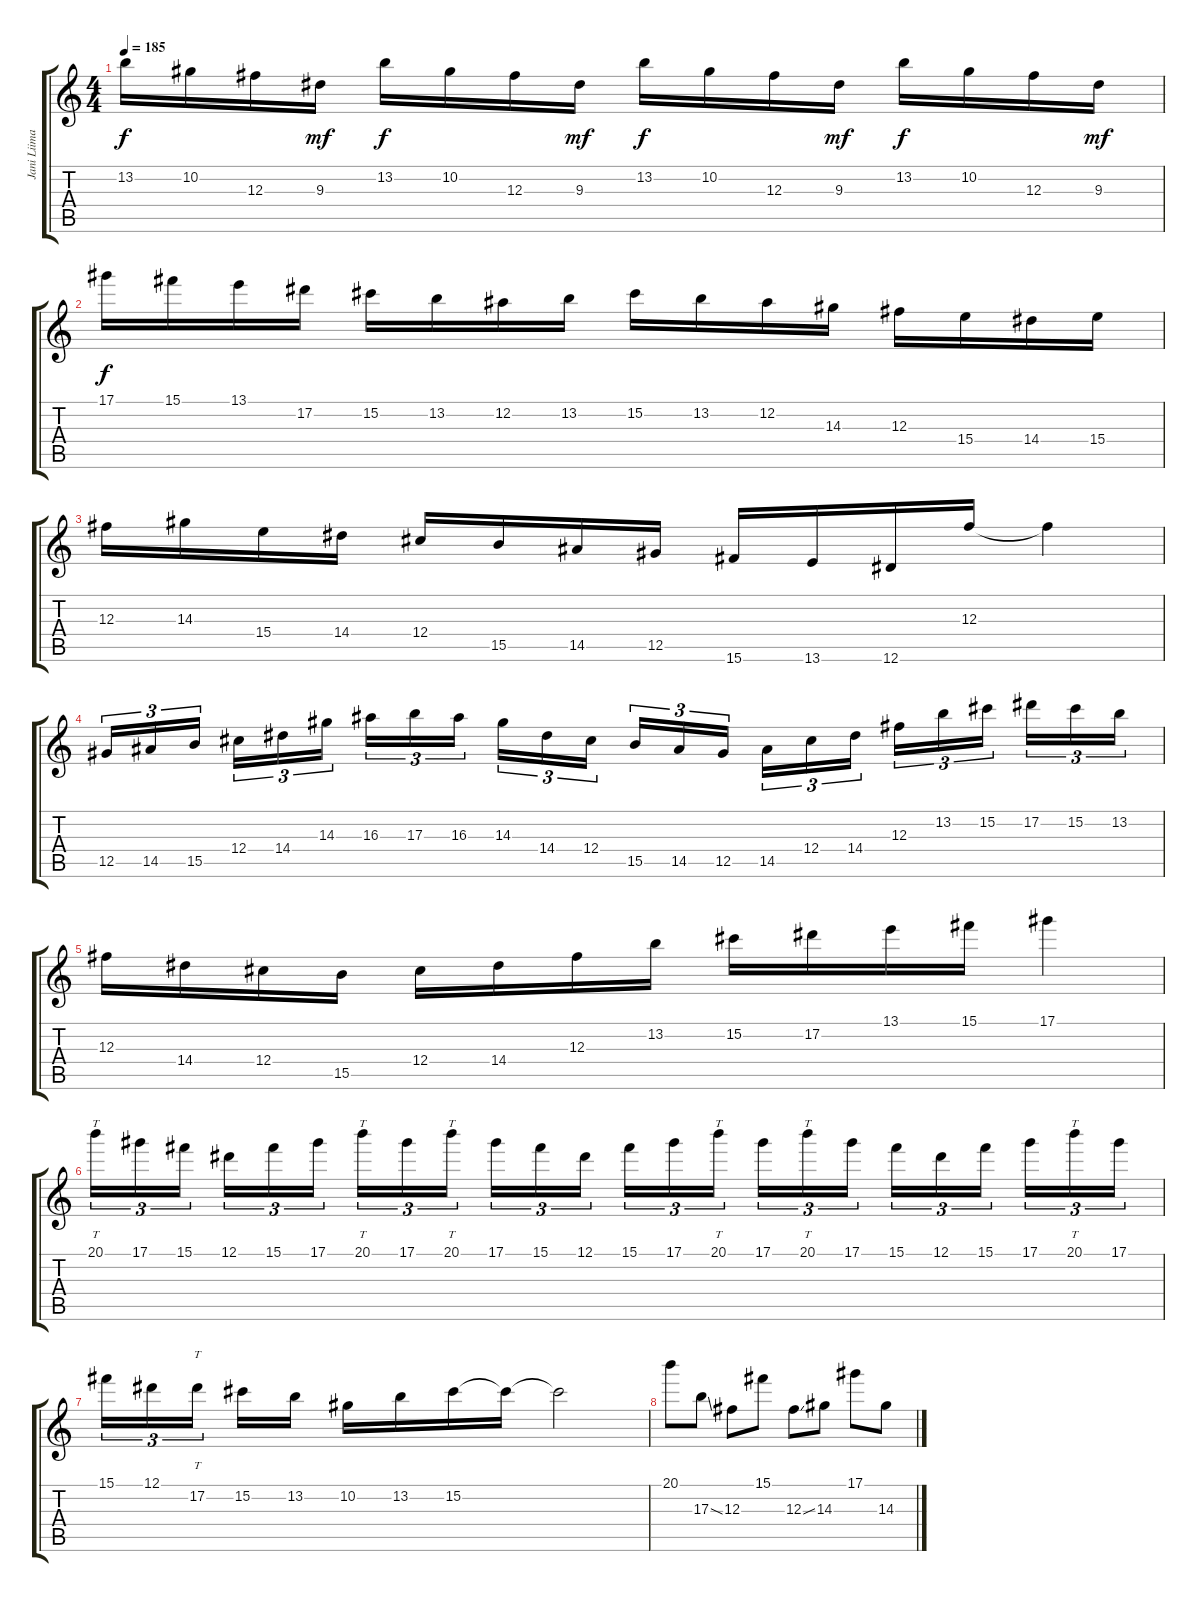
\track ("Jani Liimatainen" "Jani Liima") {instrument distortionguitar}
\staff {score tabs}
\tuning (Eb4 Bb3 Gb3 Db3 Ab2 Eb2) {hide}
\ts (4 4)
\tempo 185
\clef g2
\ks c
13.2.16{dy f} 10.2.16 12.3.16 9.3.16{dy mf} 13.2.16{dy f} 10.2.16 12.3.16 9.3.16{dy mf} 13.2.16{dy f} 10.2.16 12.3.16 9.3.16{dy mf} 13.2.16{dy f} 10.2.16 12.3.16 9.3.16{dy mf} |
17.1.16{dy f} 15.1.16 13.1.16 17.2.16 15.2.16 13.2.16 12.2.16 13.2.16 15.2.16 13.2.16 12.2.16 14.3.16 12.3.16 15.4.16 14.4.16 15.4.16 |
12.3.16 14.3.16 15.4.16 14.4.16 12.4.16 15.5.16 14.5.16 12.5.16 15.6.16 13.6.16 12.6.16 12.3.16 12.3{t}.4 |
12.5.16{tu (3 2)} 14.5.16{tu (3 2)} 15.5.16{tu (3 2)} 12.4.16{tu (3 2)} 14.4.16{tu (3 2)} 14.3.16{tu (3 2)} 16.3.16{tu (3 2)} 17.3.16{tu (3 2)} 16.3.16{tu (3 2)} 14.3.16{tu (3 2)} 14.4.16{tu (3 2)} 12.4.16{tu (3 2)} 15.5.16{tu (3 2)} 14.5.16{tu (3 2)} 12.5.16{tu (3 2)} 14.5.16{tu (3 2)} 12.4.16{tu (3 2)} 14.4.16{tu (3 2)} 12.3.16{tu (3 2)} 13.2.16{tu (3 2)} 15.2.16{tu (3 2)} 17.2.16{tu (3 2)} 15.2.16{tu (3 2)} 13.2.16{tu (3 2)} |
12.3.16 14.4.16 12.4.16 15.5.16 12.4.16 14.4.16 12.3.16 13.2.16 15.2.16 17.2.16 13.1.16 15.1.16 17.1.4 |
20.1.16{tt tu (3 2)} 17.1.16{tu (3 2)} 15.1.16{tu (3 2)} 12.1.16{tu (3 2)} 15.1.16{tu (3 2)} 17.1.16{tu (3 2)} 20.1.16{tt tu (3 2)} 17.1.16{tu (3 2)} 20.1.16{tt tu (3 2)} 17.1.16{tu (3 2)} 15.1.16{tu (3 2)} 12.1.16{tu (3 2)} 15.1.16{tu (3 2)} 17.1.16{tu (3 2)} 20.1.16{tt tu (3 2)} 17.1.16{tu (3 2)} 20.1.16{tt tu (3 2)} 17.1.16{tu (3 2)} 15.1.16{tu (3 2)} 12.1.16{tu (3 2)} 15.1.16{tu (3 2)} 17.1.16{tu (3 2)} 20.1.16{tt tu (3 2)} 17.1.16{tu (3 2)} |
15.1.16{tu (3 2)} 12.1.16{tu (3 2)} 17.2.16{tt tu (3 2)} 15.2.16 13.2.16 10.2.16 13.2.16 15.2.16 15.2{t}.16 15.2{t}.2 |
20.1.8 17.3{ss}.8 12.3.8 15.1.8 12.3{ss}.8 14.3.8 17.1.8 14.3{ss}.8
